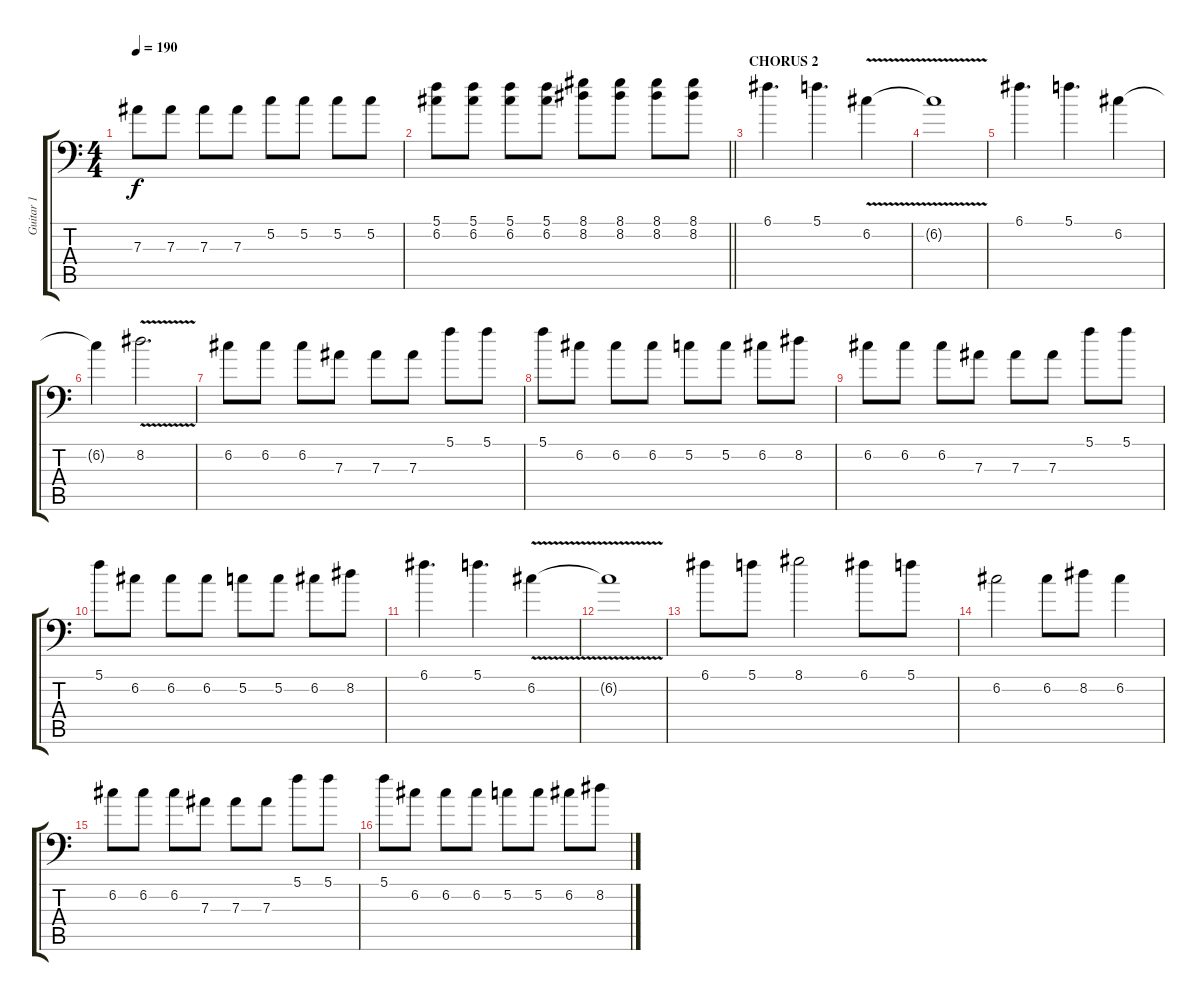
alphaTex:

\track ("Guitar 1" "Guitar 1") {instrument distortionguitar}
\staff {score tabs}
\tuning (C4 G3 Eb3 Bb2 F2 Bb1) {hide}
\ts (4 4)
\tempo 190
\clef f4
\ks c
7.3.8{dy f} 7.3.8 7.3.8 7.3.8 5.2.8 5.2.8 5.2.8 5.2.8 |
\barLineRight lightlight
(5.1 6.2).8 (5.1 6.2).8 (5.1 6.2).8 (5.1 6.2).8 (8.1 8.2).8 (8.1 8.2).8 (8.1 8.2).8 (8.1 8.2).8 |
\section ("" "CHORUS 2")
6.1.4{d} 5.1.4{d} 6.2{v}.4 |
6.2{t}.1 |
6.1.4{d} 5.1.4{d} 6.2.4 |
6.2{t}.4 8.2{v}.2{d} |
6.2.8 6.2.8 6.2.8 7.3.8 7.3.8 7.3.8 5.1.8 5.1.8 |
5.1.8 6.2.8 6.2.8 6.2.8 5.2.8 5.2.8 6.2.8 8.2.8 |
6.2.8 6.2.8 6.2.8 7.3.8 7.3.8 7.3.8 5.1.8 5.1.8 |
5.1.8 6.2.8 6.2.8 6.2.8 5.2.8 5.2.8 6.2.8 8.2.8 |
6.1.4{d} 5.1.4{d} 6.2{v}.4 |
6.2{t}.1 |
6.1.8 5.1.8 8.1.2 6.1.8 5.1.8 |
6.2.2 6.2.8 8.2.8 6.2.4 |
6.2.8 6.2.8 6.2.8 7.3.8 7.3.8 7.3.8 5.1.8 5.1.8 |
5.1.8 6.2.8 6.2.8 6.2.8 5.2.8 5.2.8 6.2.8 8.2.8
